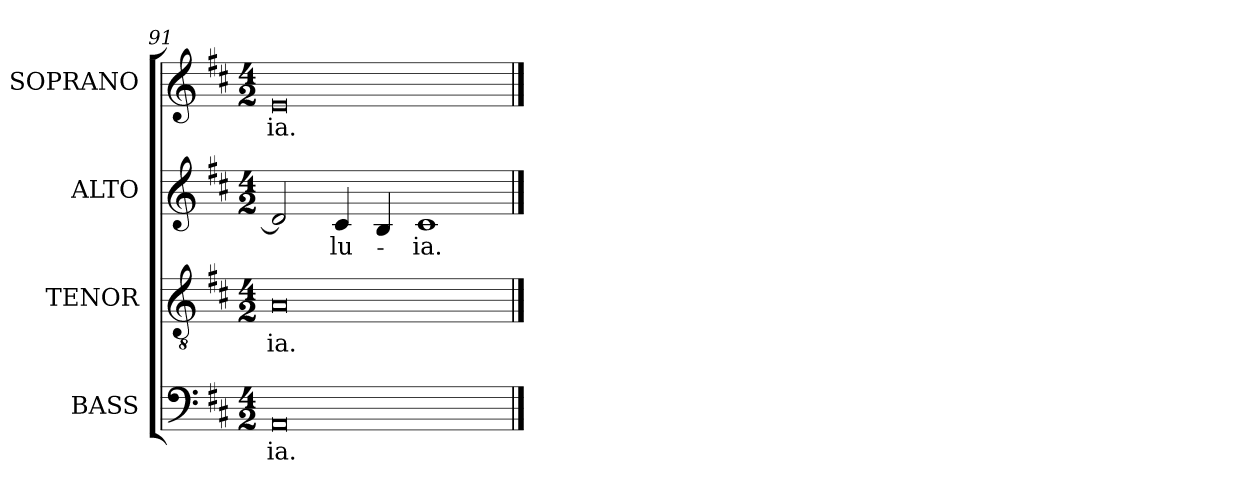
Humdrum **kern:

**kern	**text	**kern	**text	**kern	**text	**kern	**text
*part4	*part4	*part3	*part3	*part2	*part2	*part1	*part1
*staff4	*staff4	*staff3	*staff3	*staff2	*staff2	*staff1	*staff1
*I"BASS	*	*I"TENOR	*	*I"ALTO	*	*I"SOPRANO	*
*I'B.	*	*I'T.	*	*I'A.	*	*I'S.	*
*clefF4	*	*clefGv2	*	*clefG2	*	*clefG2	*
*	*	*ITrd7c12	*	*	*	*	*
*k[f#c#]	*	*k[f#c#]	*	*k[f#c#]	*	*k[f#c#]	*
*D:	*	*D:	*	*D:	*	*D:	*
*M4/2	*	*M4/2	*	*M4/2	*	*M4/2	*
=91	=91	=91	=91	=91	=91	=91	=91
!	!LO:LY:b:color=#000000	!	!	!	!	!	!
!	!	!	!LO:LY:b:color=#000000	!	!	!	!
!	!	!	!	!	!	!	!LO:LY:b:color=#000000
0AAi	-ia.	0AAi	-ia.	2di/]	.	0ei	-ia.
!	!	!	!	!	!LO:LY:b:color=#000000	!	!
.	.	.	.	4c#i/	-lu-	.	.
.	.	.	.	4Bi/	.	.	.
!	!	!	!	!	!LO:LY:b:color=#000000	!	!
.	.	.	.	1c#i	-ia.	.	.
==	==	==	==	==	==	==	==
*-	*-	*-	*-	*-	*-	*-	*-
